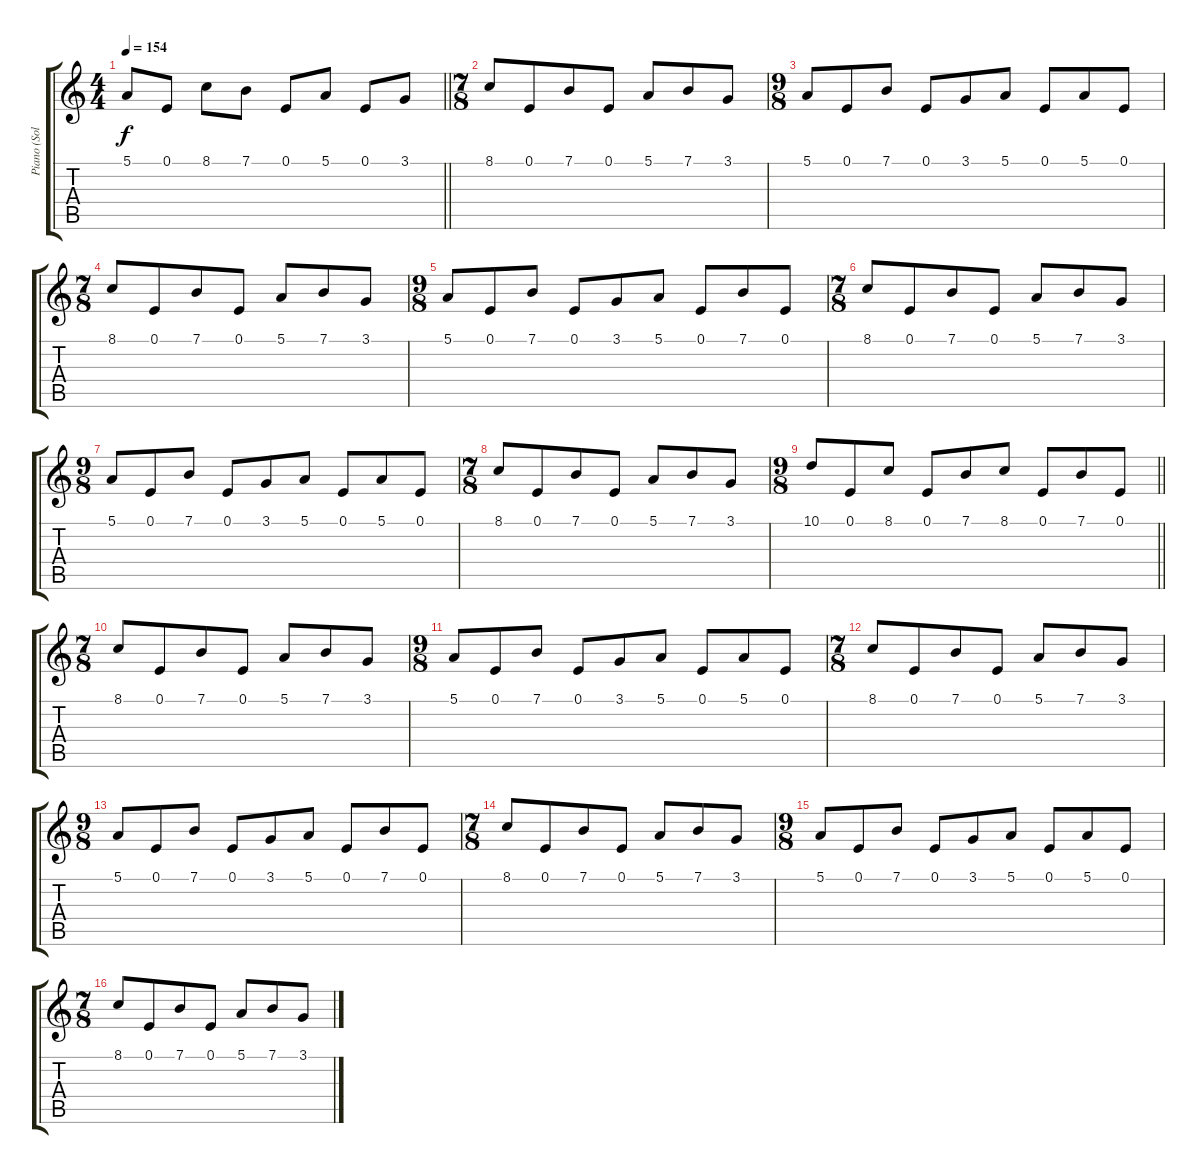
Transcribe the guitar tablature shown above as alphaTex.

\track ("Piano (Sol)" "Piano (Sol") {instrument electricgrandpiano}
\staff {score tabs}
\tuning (E4 B3 G3 D3 A2 E2) {hide}
\ts (4 4)
\tempo 154
\clef g2
\barLineRight lightlight
\ks c
5.1.8{dy f} 0.1.8 8.1.8 7.1.8 0.1.8 5.1.8 0.1.8 3.1.8 |
\ts (7 8)
8.1.8 0.1.8 7.1.8 0.1.8 5.1.8 7.1.8 3.1.8 |
\ts (9 8)
5.1.8 0.1.8 7.1.8 0.1.8 3.1.8 5.1.8 0.1.8 5.1.8 0.1.8 |
\ts (7 8)
8.1.8 0.1.8 7.1.8 0.1.8 5.1.8 7.1.8 3.1.8 |
\ts (9 8)
5.1.8 0.1.8 7.1.8 0.1.8 3.1.8 5.1.8 0.1.8 7.1.8 0.1.8 |
\ts (7 8)
8.1.8 0.1.8 7.1.8 0.1.8 5.1.8 7.1.8 3.1.8 |
\ts (9 8)
5.1.8 0.1.8 7.1.8 0.1.8 3.1.8 5.1.8 0.1.8 5.1.8 0.1.8 |
\ts (7 8)
8.1.8 0.1.8 7.1.8 0.1.8 5.1.8 7.1.8 3.1.8 |
\ts (9 8)
\barLineRight lightlight
10.1.8 0.1.8 8.1.8 0.1.8 7.1.8 8.1.8 0.1.8 7.1.8 0.1.8 |
\ts (7 8)
8.1.8 0.1.8 7.1.8 0.1.8 5.1.8 7.1.8 3.1.8 |
\ts (9 8)
5.1.8 0.1.8 7.1.8 0.1.8 3.1.8 5.1.8 0.1.8 5.1.8 0.1.8 |
\ts (7 8)
8.1.8 0.1.8 7.1.8 0.1.8 5.1.8 7.1.8 3.1.8 |
\ts (9 8)
5.1.8 0.1.8 7.1.8 0.1.8 3.1.8 5.1.8 0.1.8 7.1.8 0.1.8 |
\ts (7 8)
8.1.8 0.1.8 7.1.8 0.1.8 5.1.8 7.1.8 3.1.8 |
\ts (9 8)
5.1.8 0.1.8 7.1.8 0.1.8 3.1.8 5.1.8 0.1.8 5.1.8 0.1.8 |
\ts (7 8)
8.1.8 0.1.8 7.1.8 0.1.8 5.1.8 7.1.8 3.1.8
